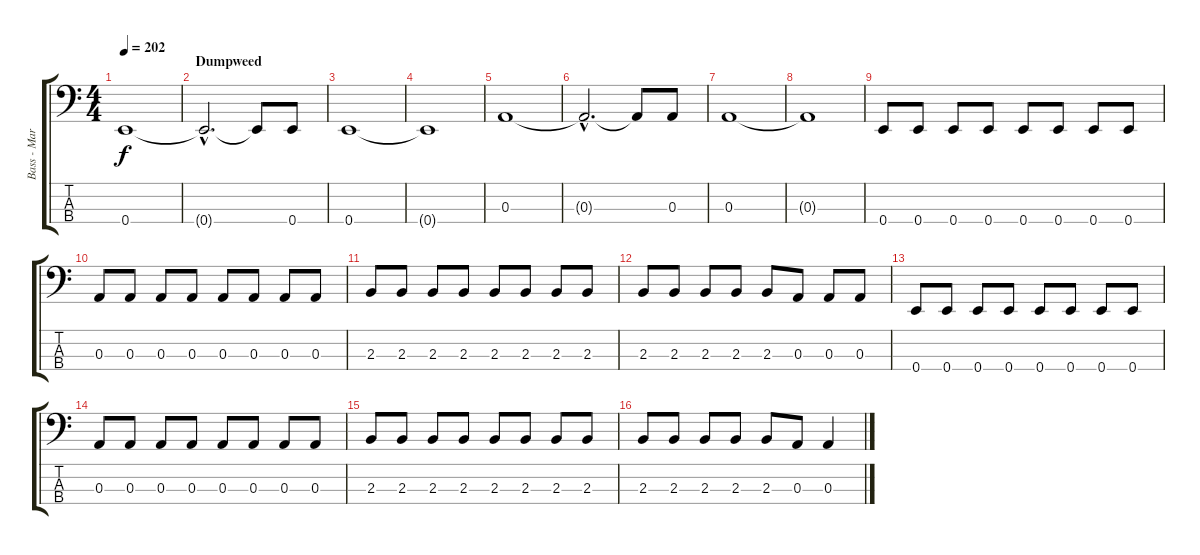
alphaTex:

\track ("Bass - Mark Alan Hoppus" "Bass - Mar") {instrument electricbassfinger}
\staff {score tabs}
\tuning (G2 D2 A1 E1) {hide}
\ts (4 4)
\section ("" "")
\tempo 202
\tempo 200
\tempo 202
\clef f4
\ks c
0.4.1{dy f instrument electricbassfinger} |
\section ("" "Dumpweed")
0.4{hac t}.2{d} 0.4{t}.8 0.4.8 |
0.4.1 |
0.4{t}.1 |
0.3.1 |
0.3{hac t}.2{d} 0.3{t}.8 0.3.8 |
0.3.1 |
0.3{t}.1 |
0.4.8 0.4.8 0.4.8 0.4.8 0.4.8 0.4.8 0.4.8 0.4.8 |
0.3.8 0.3.8 0.3.8 0.3.8 0.3.8 0.3.8 0.3.8 0.3.8 |
2.3.8 2.3.8 2.3.8 2.3.8 2.3.8 2.3.8 2.3.8 2.3.8 |
2.3.8 2.3.8 2.3.8 2.3.8 2.3.8 0.3.8 0.3.8 0.3.8 |
0.4.8 0.4.8 0.4.8 0.4.8 0.4.8 0.4.8 0.4.8 0.4.8 |
0.3.8 0.3.8 0.3.8 0.3.8 0.3.8 0.3.8 0.3.8 0.3.8 |
2.3.8 2.3.8 2.3.8 2.3.8 2.3.8 2.3.8 2.3.8 2.3.8 |
2.3.8 2.3.8 2.3.8 2.3.8 2.3.8 0.3.8 0.3.4
